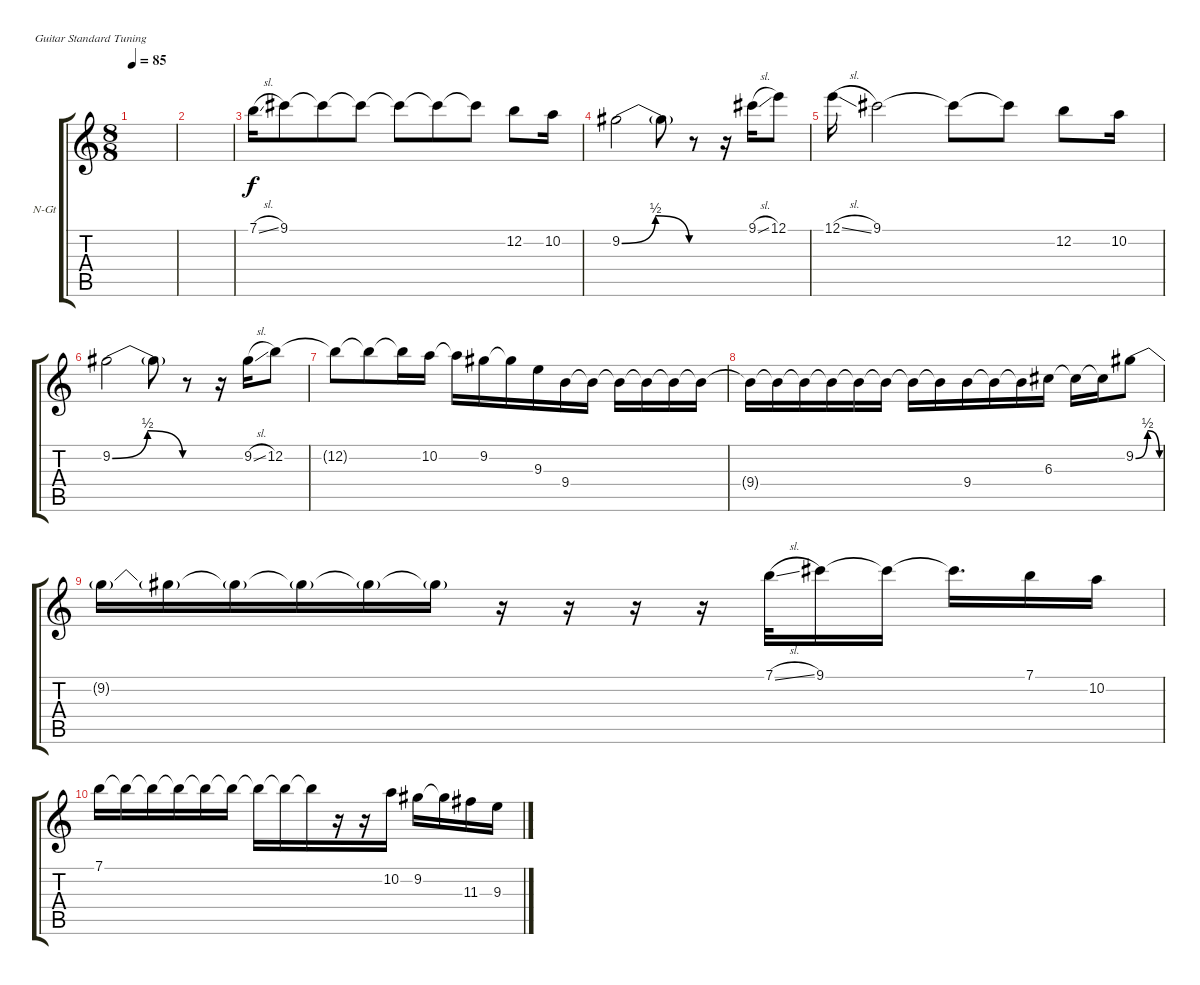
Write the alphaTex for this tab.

\defaultSystemsLayout 4
\bracketExtendMode groupsimilarinstruments
\firstSystemTrackNameOrientation horizontal
\otherSystemsTrackNameOrientation horizontal
\track ("Nylon Guitar" "N-Gt") {instrument acousticguitarnylon}
\staff {score tabs}
\tuning (E4 B3 G3 D3 A2 E2)
\ts (8 8)
\tempo 85
\clef g2
\ks c
|
|
7.1{sl}.16 9.1.8 9.1{t}.8 9.1{t}.8 9.1{t}.8 9.1{t}.8 9.1{t}.8 12.2.8 10.2.16 |
9.2{be (bendrelease 7.199999999999999 0 15 2 22.2 2 30 0)}.2 9.2{t}.8 r.8 r.16 9.1{sl}.16 12.1.8 |
12.1{sl}.16 9.1.2 9.1{t}.8 9.1{t}.8 12.2.8 10.2.16 |
9.2{be (bendrelease 7.199999999999999 0 15 2 22.2 2 30 0)}.2 9.2{t}.8 r.8 r.16 9.2{sl}.16 12.2.8 |
12.2{t}.8 12.2{t}.8 12.2{t}.16 10.2.16 10.2{t}.16 9.2.16 9.2{t}.16 9.3.16 9.4.16 9.4{t}.16 9.4{t}.16 9.4{t}.16 9.4{t}.16 9.4{t}.16 |
9.4{t}.16 9.4{t}.16 9.4{t}.16 9.4{t}.16 9.4{t}.16 9.4{t}.16 9.4{t}.16 9.4{t}.16 9.4.16 9.4{t}.16 9.4{t}.16 6.3.16 6.3{t}.16 6.3{t}.16 9.2{be (bendrelease 7.8 0 15 2 22.8 2 29.4 0)}.8 |
9.2{t}.16 9.2{t}.16 9.2{t}.16 9.2{t}.16 9.2{t}.16 9.2{t}.16 r.16 r.16 r.16 r.16 7.1{sl}.32 9.1.16 9.1{t}.16 9.1{t}.16{d} 7.1.16 10.2.16 |
7.1.16 7.1{t}.16 7.1{t}.16 7.1{t}.16 7.1{t}.16 7.1{t}.16 7.1{t}.16 7.1{t}.16 7.1{t}.16 r.16 r.16 10.2.16 9.2.16 9.2{t}.16 11.3.16 9.3.16
